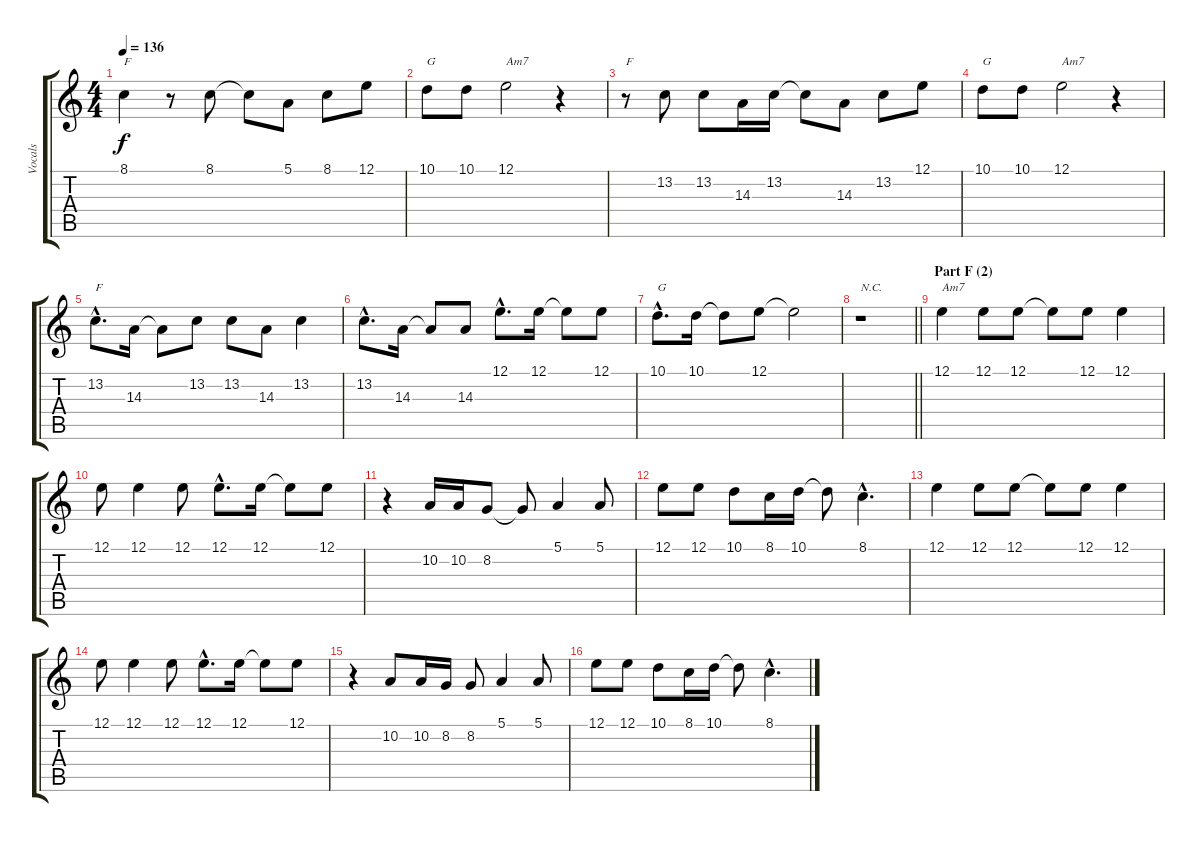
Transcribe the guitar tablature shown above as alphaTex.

\track ("Vocals" "Vocals") {instrument trumpet}
\staff {score tabs}
\tuning (E4 B3 G3 D3 A2 E2) {hide}
\ts (4 4)
\tempo 136
\clef g2
\ks c
8.1{t}.4{txt "F" dy f} r.8 8.1.8 8.1{t}.8 5.1.8 8.1.8 12.1.8 |
10.1.8{txt "G"} 10.1.8 12.1.2{txt "Am7"} r.4 |
r.8{txt "F"} 13.2.8 13.2.8 14.3.16 13.2.16 13.2{t}.8 14.3.8 13.2.8 12.1.8 |
10.1.8{txt "G"} 10.1.8 12.1.2{txt "Am7"} r.4 |
13.2{hac}.8{d txt "F"} 14.3.16 14.3{t}.8 13.2.8 13.2.8 14.3.8 13.2.4 |
13.2{hac}.8{d} 14.3.16 14.3{t}.8 14.3.8 12.1{hac}.8{d} 12.1.16 12.1{t}.8 12.1.8 |
10.1{hac}.8{d txt "G"} 10.1.16 10.1{t}.8 12.1.8 12.1{t}.2 |
\barLineRight lightlight
r.1{txt "N.C."} |
\section ("" "Part F (2)")
12.1.4{txt "Am7"} 12.1.8 12.1.8 12.1{t}.8 12.1.8 12.1.4 |
12.1.8 12.1.4 12.1.8 12.1{hac}.8{d} 12.1.16 12.1{t}.8 12.1.8 |
r.4 10.2.16 10.2.16 8.2.8 8.2{t}.8 5.1.4 5.1.8 |
12.1.8 12.1.8 10.1.8 8.1.16 10.1.16 10.1{t}.8 8.1{hac}.4{d} |
12.1.4 12.1.8 12.1.8 12.1{t}.8 12.1.8 12.1.4 |
12.1.8 12.1.4 12.1.8 12.1{hac}.8{d} 12.1.16 12.1{t}.8 12.1.8 |
r.4 10.2.8 10.2.16 8.2.16 8.2.8 5.1.4 5.1.8 |
12.1.8 12.1.8 10.1.8 8.1.16 10.1.16 10.1{t}.8 8.1{hac}.4{d}
